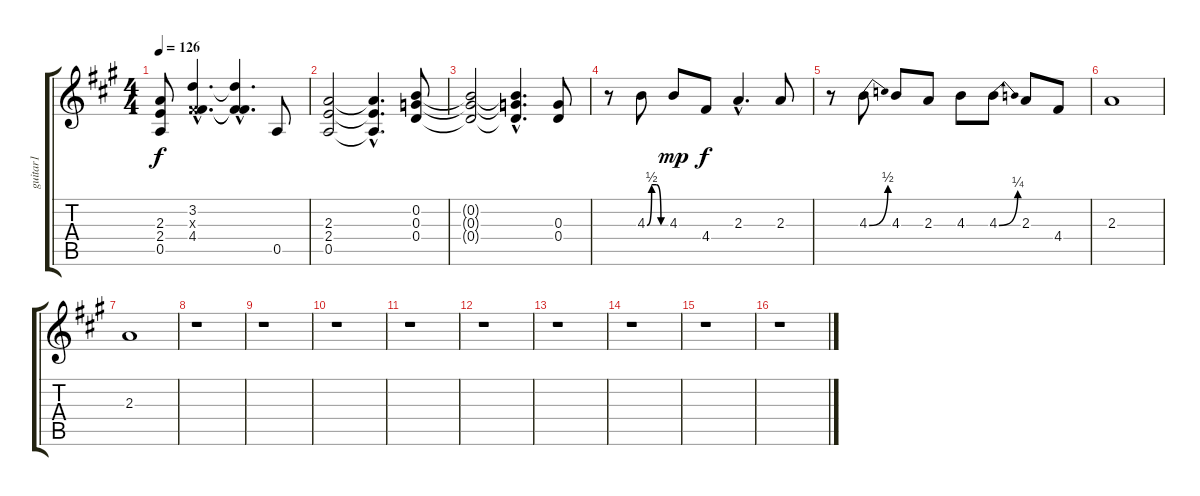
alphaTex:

\track ("guitar1" "guitar1") {instrument overdrivenguitar}
\staff {score tabs}
\tuning (E4 B3 G3 D3 A2 E2) {hide}
\ts (4 4)
\tempo 126
\clef g2
\ks a
(2.3{t} 2.4{t} 0.5{t}).8{dy f} (3.2{hac} -1.3{hac x} 4.4{hac}).4{d} (3.2{hac t} -1.3{hac t} 4.4{hac t}).4{d} 0.5.8 |
(2.3 2.4 0.5).2 (2.3{hac t} 2.4{hac t} 0.5{hac t}).4{d} (0.2 0.3 0.4).8 |
(0.2{t} 0.3{t} 0.4{t}).2 (0.2{hac t} 0.3{hac t} 0.4{hac t}).4{d} (0.3 0.4).8 |
r.8 4.3{be (custom 0 0 15 2 30 2 45 0 60 0)}.8 4.3.8{dy mp} 4.4.8{dy f} 2.3{hac}.4{d} 2.3.8 |
r.8 4.3{be (bend 0 0 60 2)}.8 4.3.8 2.3.8 4.3.8 4.3{be (bend 0 0 60 1)}.8 2.3.8 4.4.8 |
2.3.1 |
2.3.1 |
r.1 |
r.1 |
r.1 |
r.1 |
r.1 |
r.1 |
r.1 |
r.1 |
r.1
